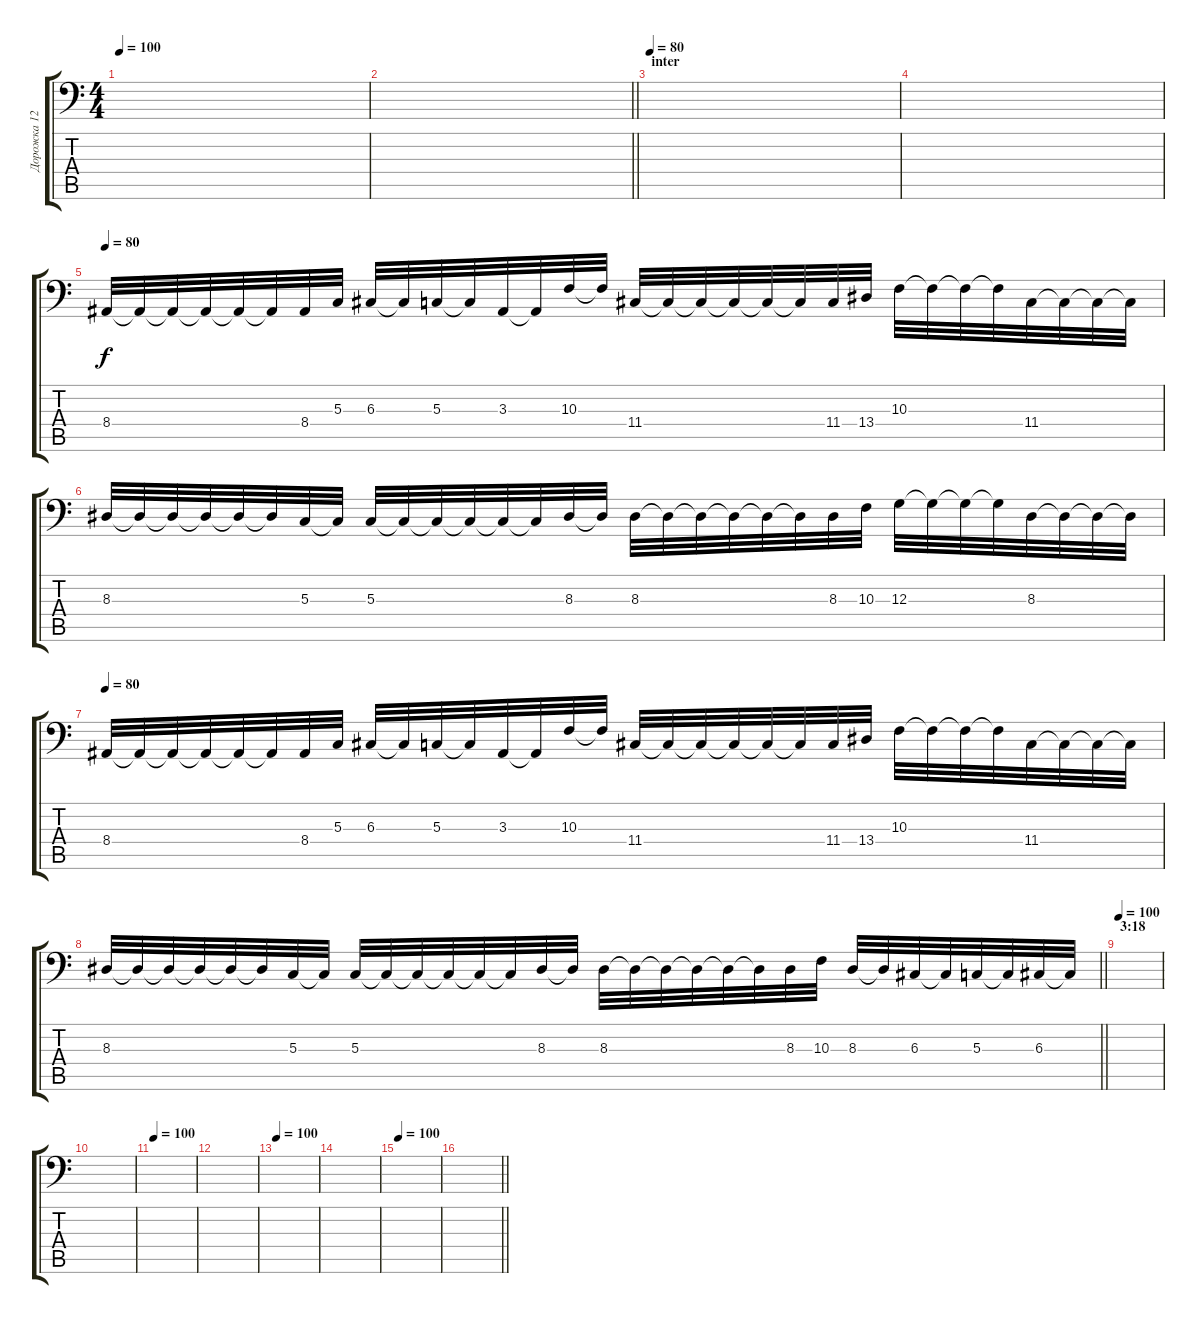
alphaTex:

\track ("Дорожка 12" "Дорожка 12") {instrument trumpet}
\staff {score tabs}
\tuning (E3 B2 G2 D2 A1 E1) {hide}
\ts (4 4)
\tempo 100
\clef f4
\ks c
|
\barLineRight lightlight
|
\section ("" "inter")
\tempo 80
|
|
\tempo 80
8.4.32 8.4{t}.32 8.4{t}.32 8.4{t}.32 8.4{t}.32 8.4{t}.32 8.4.32 5.3.32 6.3.32 6.3{t}.32 5.3.32 5.3{t}.32 3.3.32 3.3{t}.32 10.3.32 10.3{t}.32 11.4.32 11.4{t}.32 11.4{t}.32 11.4{t}.32 11.4{t}.32 11.4{t}.32 11.4.32 13.4.32 10.3.32 10.3{t}.32 10.3{t}.32 10.3{t}.32 11.4.32 11.4{t}.32 11.4{t}.32 11.4{t}.32 |
8.3.32 8.3{t}.32 8.3{t}.32 8.3{t}.32 8.3{t}.32 8.3{t}.32 5.3.32 5.3{t}.32 5.3.32 5.3{t}.32 5.3{t}.32 5.3{t}.32 5.3{t}.32 5.3{t}.32 8.3.32 8.3{t}.32 8.3.32 8.3{t}.32 8.3{t}.32 8.3{t}.32 8.3{t}.32 8.3{t}.32 8.3.32 10.3.32 12.3.32 12.3{t}.32 12.3{t}.32 12.3{t}.32 8.3.32 8.3{t}.32 8.3{t}.32 8.3{t}.32 |
\tempo 80
8.4.32{volume 13} 8.4{t}.32 8.4{t}.32 8.4{t}.32 8.4{t}.32 8.4{t}.32 8.4.32 5.3.32 6.3.32 6.3{t}.32 5.3.32 5.3{t}.32 3.3.32 3.3{t}.32 10.3.32 10.3{t}.32 11.4.32 11.4{t}.32 11.4{t}.32 11.4{t}.32 11.4{t}.32 11.4{t}.32 11.4.32 13.4.32 10.3.32 10.3{t}.32 10.3{t}.32 10.3{t}.32 11.4.32 11.4{t}.32 11.4{t}.32 11.4{t}.32 |
\barLineRight lightlight
8.3.32 8.3{t}.32 8.3{t}.32 8.3{t}.32 8.3{t}.32 8.3{t}.32 5.3.32 5.3{t}.32 5.3.32 5.3{t}.32 5.3{t}.32 5.3{t}.32 5.3{t}.32 5.3{t}.32 8.3.32 8.3{t}.32 8.3.32 8.3{t}.32 8.3{t}.32 8.3{t}.32 8.3{t}.32 8.3{t}.32 8.3.32 10.3.32 8.3.32 8.3{t}.32 6.3.32 6.3{t}.32 5.3.32 5.3{t}.32 6.3.32 6.3{t}.32 |
\section ("" "3:18")
\tempo 100
|
|
\tempo 100
|
|
\tempo 100
|
|
\tempo 100
|
\barLineRight lightlight
